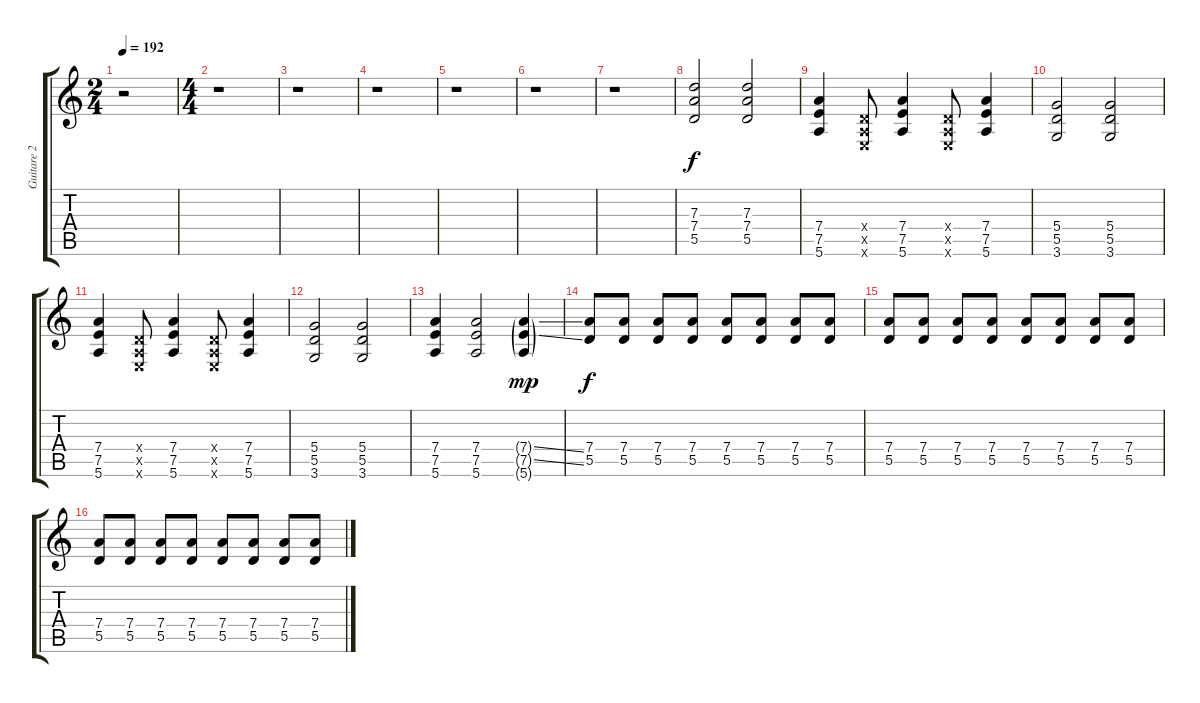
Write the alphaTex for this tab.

\track ("Guitare 2" "Guitare 2") {instrument distortionguitar}
\staff {score tabs}
\tuning (E4 B3 G3 D3 A2 E2) {hide}
\ts (2 4)
\tempo 192
\clef g2
\ks c
r.2{dy f instrument distortionguitar} |
\ts (4 4)
r.1 |
r.1 |
r.1 |
r.1 |
r.1 |
r.1 |
(7.3 7.4 5.5).2 (7.3 7.4 5.5).2 |
(7.4 7.5 5.6).4 (0.4{x} 0.5{x} 0.6{x}).8 (7.4 7.5 5.6).4 (0.4{x} 0.5{x} 0.6{x}).8 (7.4 7.5 5.6).4 |
(5.4 5.5 3.6).2 (5.4 5.5 3.6).2 |
(7.4 7.5 5.6).4 (0.4{x} 0.5{x} 0.6{x}).8 (7.4 7.5 5.6).4 (0.4{x} 0.5{x} 0.6{x}).8 (7.4 7.5 5.6).4 |
(5.4 5.5 3.6).2 (5.4 5.5 3.6).2 |
(7.4 7.5 5.6).4 (7.4 7.5 5.6).2 (7.4{ss g} 7.5{ss g} 5.6{g}).4{dy mp} |
(7.4 5.5).8{dy f} (7.4 5.5).8 (7.4 5.5).8 (7.4 5.5).8 (7.4 5.5).8 (7.4 5.5).8 (7.4 5.5).8 (7.4 5.5).8 |
(7.4 5.5).8 (7.4 5.5).8 (7.4 5.5).8 (7.4 5.5).8 (7.4 5.5).8 (7.4 5.5).8 (7.4 5.5).8 (7.4 5.5).8 |
(7.4 5.5).8 (7.4 5.5).8 (7.4 5.5).8 (7.4 5.5).8 (7.4 5.5).8 (7.4 5.5).8 (7.4 5.5).8 (7.4 5.5).8
